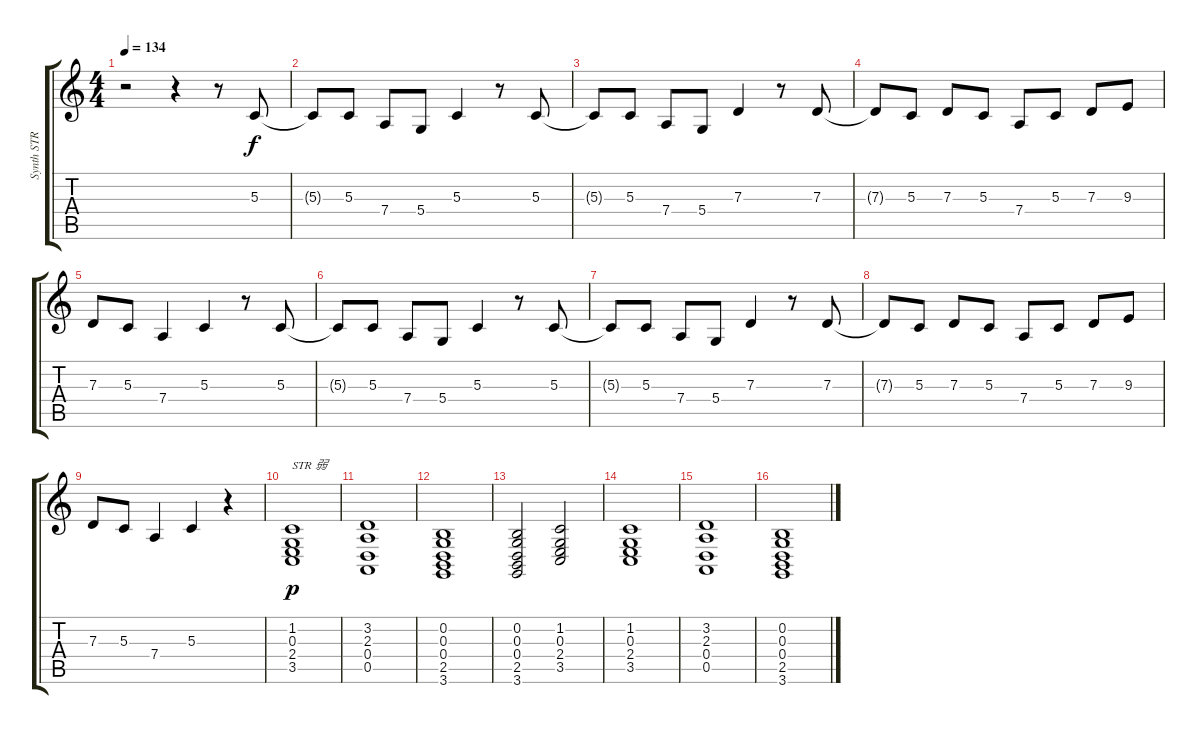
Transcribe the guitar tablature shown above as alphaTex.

\track ("Synth STR" "Synth STR") {instrument stringensemble1}
\staff {score tabs}
\tuning (E4 B3 G3 D3 A2 E2) {hide}
\ts (4 4)
\tempo 134
\clef g2
\ks c
r.2{dy f instrument stringensemble1} r.4 r.8 5.3.8 |
5.3{t}.8 5.3.8 7.4.8 5.4.8 5.3.4 r.8 5.3.8 |
5.3{t}.8 5.3.8 7.4.8 5.4.8 7.3.4 r.8 7.3.8 |
7.3{t}.8 5.3.8 7.3.8 5.3.8 7.4.8 5.3.8 7.3.8 9.3.8 |
7.3.8 5.3.8 7.4.4 5.3.4 r.8 5.3.8 |
5.3{t}.8 5.3.8 7.4.8 5.4.8 5.3.4 r.8 5.3.8 |
5.3{t}.8 5.3.8 7.4.8 5.4.8 7.3.4 r.8 7.3.8 |
7.3{t}.8 5.3.8 7.3.8 5.3.8 7.4.8 5.3.8 7.3.8 9.3.8 |
7.3.8 5.3.8 7.4.4 5.3.4 r.4 |
(1.2 0.3 2.4 3.5).1{txt "STR 弱" dy p} |
(3.2 2.3 0.4 0.5).1 |
(0.2 0.3 0.4 2.5 3.6).1 |
(0.2 0.3 0.4 2.5 3.6).2 (1.2 0.3 2.4 3.5).2 |
(1.2 0.3 2.4 3.5).1 |
(3.2 2.3 0.4 0.5).1 |
(0.2 0.3 0.4 2.5 3.6).1
